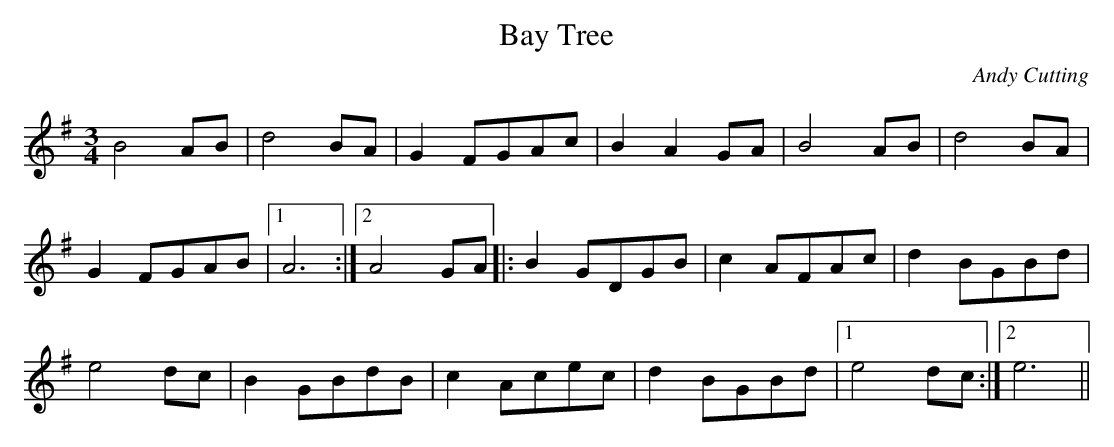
X:1
T:Bay Tree
C:Andy Cutting
L:1/4
M:3/4
K:G major
B2A/B/ | d2B/A/ | GF/G/A/c/ | BAG/A/ | B2A/B/ | d2B/A/ |
GF/G/A/B/ |1A3 :|2 A2G/A/ |: BG/D/G/B/ | cA/F/A/c/ | dB/G/B/d/ |
e2d/c/ | BG/B/d/B/ | cA/c/e/c/ | dB/G/B/d/ |1 e2d/c/ :|2 e3 ||
